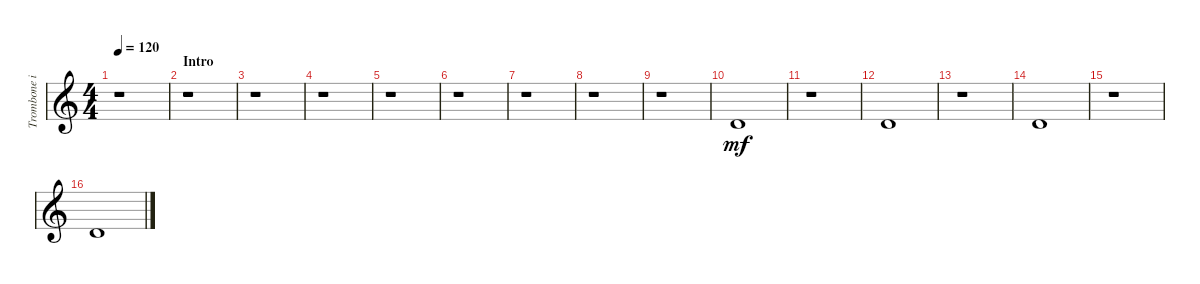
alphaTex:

\track ("Trombone in Bb" "Trombone i") {instrument trombone}
\staff {score}
\tuning (E4 B3 G3 D3 A2 E2 B1) {hide}
\ts (4 4)
\tempo 120
\clef g2
\ks c
r.1{dy mf instrument trombone} |
\section ("" "Intro")
r.1 |
r.1 |
r.1 |
r.1 |
r.1 |
r.1 |
r.1 |
r.1 |
3.2.1 |
r.1 |
3.2.1 |
r.1 |
3.2.1 |
r.1 |
3.2.1
